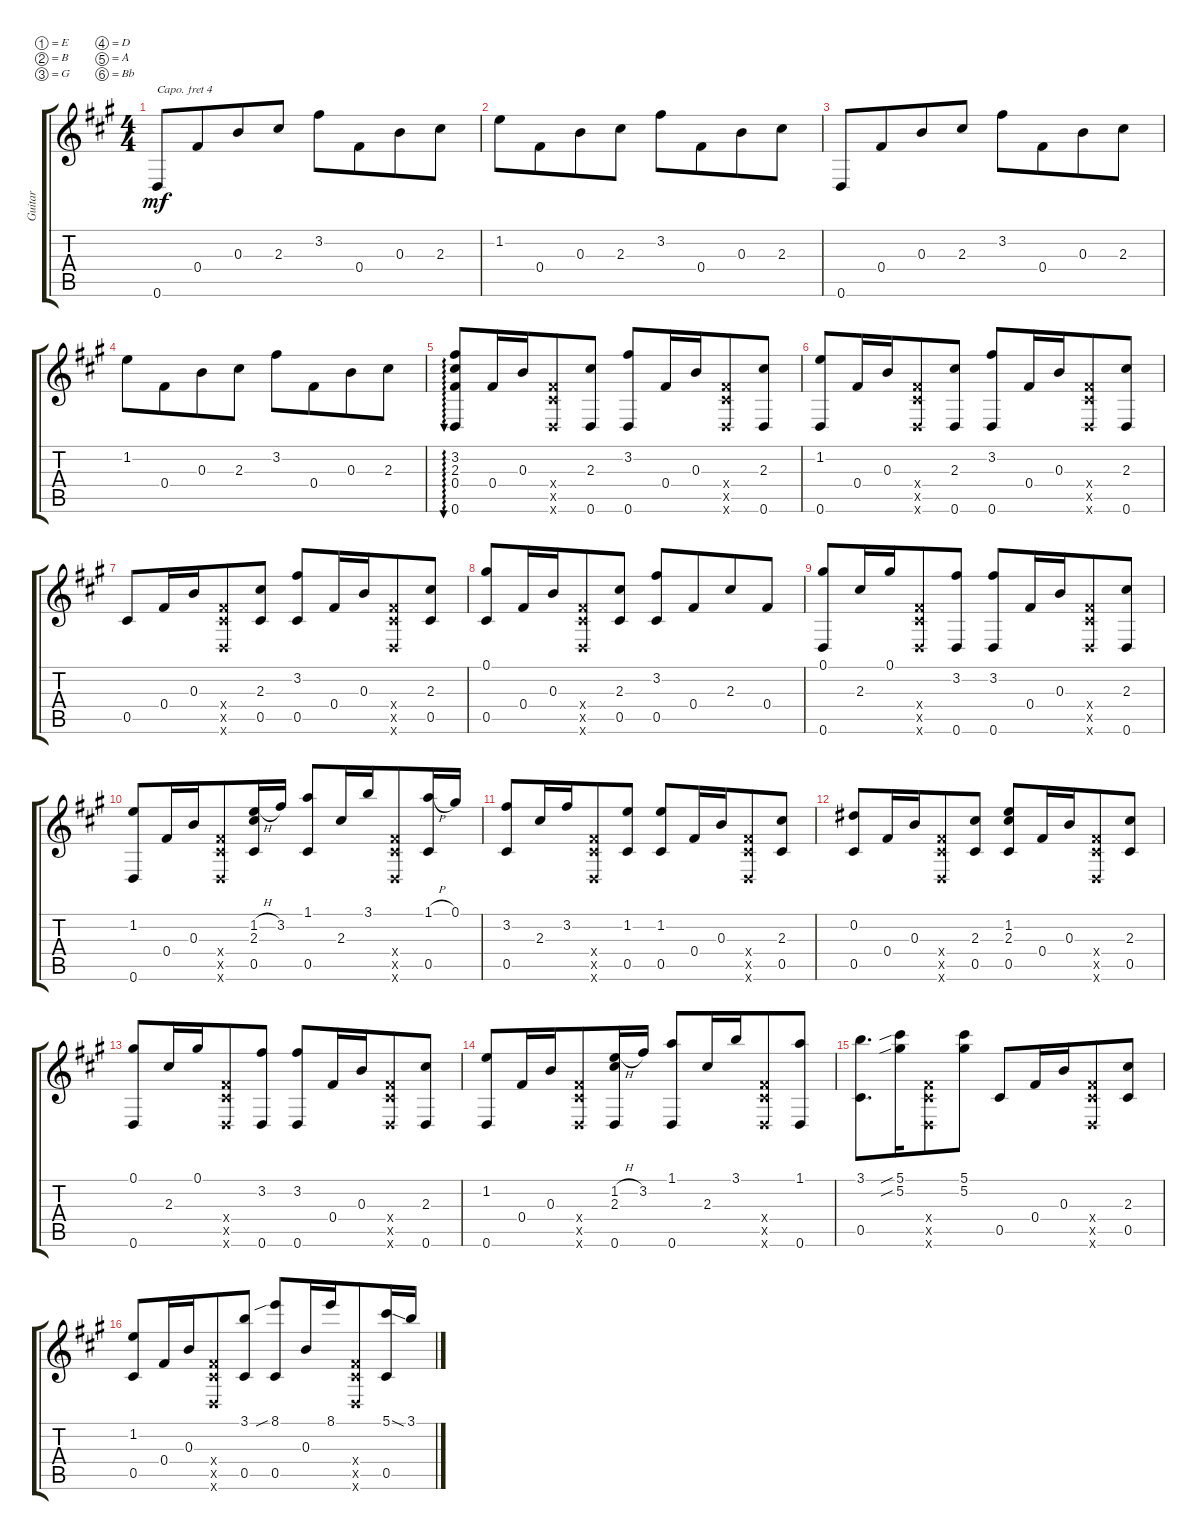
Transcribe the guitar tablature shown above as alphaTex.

\defaultSystemsLayout 4
\bracketExtendMode groupsimilarinstruments
\useSystemSignSeparator
\otherSystemsTrackNameOrientation horizontal
\chordDiagramsInScore
\track ("Guitarra" "Guitar") {instrument acousticguitarnylon}
\staff {score tabs}
\capo 4
\tuning (E4 B3 G3 D3 A2 Bb1)
\ts (4 4)
\beaming (8 4 4)
\tempo (105 hide)
\clef g2
\ks a
0.6{acc forcenatural}.8{dy mf instrument acousticguitarnylon beam Up} 0.4{acc #}.8{beam Up} 0.3{acc forcenatural}.8{beam Up} 2.3{acc #}.8{beam Up} 3.2{acc #}.8{beam Down} 0.4{acc #}.8{beam Down} 0.3{acc forcenatural}.8{beam Down} 2.3{acc #}.8{beam Down} |
1.2{acc forcenatural}.8{beam Down} 0.4{acc #}.8{beam Down} 0.3{acc forcenatural}.8{beam Down} 2.3{acc #}.8{beam Down} 3.2{acc #}.8{beam Down} 0.4{acc #}.8{beam Down} 0.3{acc forcenatural}.8{beam Down} 2.3{acc #}.8{beam Down} |
0.6{acc forcenatural}.8{beam Up} 0.4{acc #}.8{beam Up} 0.3{acc forcenatural}.8{beam Up} 2.3{acc #}.8{beam Up} 3.2{acc #}.8{beam Down} 0.4{acc #}.8{beam Down} 0.3{acc forcenatural}.8{beam Down} 2.3{acc #}.8{beam Down} |
1.2{acc forcenatural}.8{beam Down} 0.4{acc #}.8{beam Down} 0.3{acc forcenatural}.8{beam Down} 2.3{acc #}.8{beam Down} 3.2{acc #}.8{beam Down} 0.4{acc #}.8{beam Down} 0.3{acc forcenatural}.8{beam Down} 2.3{acc #}.8{beam Down} |
(0.6{acc forcenatural} 3.2{acc #} 2.3{acc #} 0.4{acc #}).8{au 0 beam Up} 0.4{acc #}.16{beam Up} 0.3{acc forcenatural}.16{beam Up} (0.6{x acc forcenatural} 0.5{x acc #} 0.4{x acc #}).8{beam Up} (2.3{acc #} 0.6{acc forcenatural}).8{beam Up} (3.2{acc #} 0.6{acc forcenatural}).8{beam Up} 0.4{acc #}.16{beam Up} 0.3{acc forcenatural}.16{beam Up} (0.6{x acc forcenatural} 0.4{x acc #} 0.5{x acc #}).8{beam Up} (2.3{acc #} 0.6{acc forcenatural}).8{beam Up} |
(1.2{acc forcenatural} 0.6{acc forcenatural}).8{beam Up} 0.4{acc #}.16{beam Up} 0.3{acc forcenatural}.16{beam Up} (0.6{x acc forcenatural} 0.5{x acc #} 0.4{x acc #}).8{beam Up} (2.3{acc #} 0.6{acc forcenatural}).8{beam Up} (3.2{acc #} 0.6{acc forcenatural}).8{beam Up} 0.4{acc #}.16{beam Up} 0.3{acc forcenatural}.16{beam Up} (0.6{x acc forcenatural} 0.4{x acc #} 0.5{x acc #}).8{beam Up} (2.3{acc #} 0.6{acc forcenatural}).8{beam Up} |
0.5{acc #}.8{beam Up} 0.4{acc #}.16{beam Up} 0.3{acc forcenatural}.16{beam Up} (0.6{x acc forcenatural} 0.5{x acc #} 0.4{x acc #}).8{beam Up} (2.3{acc #} 0.5{acc #}).8{beam Up} (3.2{acc #} 0.5{acc #}).8{beam Up} 0.4{acc #}.16{beam Up} 0.3{acc forcenatural}.16{beam Up} (0.6{x acc forcenatural} 0.4{x acc #} 0.5{x acc #}).8{beam Up} (2.3{acc #} 0.5{acc #}).8{beam Up} |
(0.1{acc #} 0.5{acc #}).8{beam Up} 0.4{acc #}.16{beam Up} 0.3{acc forcenatural}.16{beam Up} (0.6{x acc forcenatural} 0.5{x acc #} 0.4{x acc #}).8{beam Up} (2.3{acc #} 0.5{acc #}).8{beam Up} (3.2{acc #} 0.5{acc #}).8{beam Up} 0.4{acc #}.8{beam Up} 2.3{acc #}.8{beam Up} 0.4{acc #}.8{beam Up} |
(0.1{acc #} 0.6{acc forcenatural}).8{beam Up} 2.3{acc #}.16{beam Up} 0.1{acc #}.16{beam Up} (0.6{x acc forcenatural} 0.5{x acc #} 0.4{x acc #}).8{beam Up} (3.2{acc #} 0.6{acc forcenatural}).8{beam Up} (3.2{acc #} 0.6{acc forcenatural}).8{beam Up} 0.4{acc #}.16{beam Up} 0.3{acc forcenatural}.16{beam Up} (0.6{x acc forcenatural} 0.4{x acc #} 0.5{x acc #}).8{beam Up} (2.3{acc #} 0.6{acc forcenatural}).8{beam Up} |
(1.2{acc forcenatural} 0.6{acc forcenatural}).8{beam Up} 0.4{acc #}.16{beam Up} 0.3{acc forcenatural}.16{beam Up} (0.6{x acc forcenatural} 0.5{x acc #} 0.4{x acc #}).8{beam Up} (1.2{h acc forcenatural} 2.3{acc #} 0.5{acc #}).16{beam Up} 3.2{acc #}.16{beam Up} (1.1{acc forcenatural} 0.5{acc #}).8{beam Up} 2.3{acc #}.16{beam Up} 3.1{acc forcenatural}.16{beam Up} (0.6{x acc forcenatural} 0.4{x acc #} 0.5{x acc #}).8{beam Up} (1.1{h acc forcenatural} 0.5{acc #}).16{beam Up} 0.1{acc #}.16{beam Up} |
(3.2{acc #} 0.5{acc #}).8{beam Up} 2.3{acc #}.16{beam Up} 3.2{acc #}.16{beam Up} (0.6{x acc forcenatural} 0.5{x acc #} 0.4{x acc #}).8{beam Up} (1.2{acc forcenatural} 0.5{acc #}).8{beam Up} (1.2{acc forcenatural} 0.5{acc #}).8{beam Up} 0.4{acc #}.16{beam Up} 0.3{acc forcenatural}.16{beam Up} (0.6{x acc forcenatural} 0.4{x acc #} 0.5{x acc #}).8{beam Up} (2.3{acc #} 0.5{acc #}).8{beam Up} |
(0.2{acc #} 0.5{acc #}).8{beam Up} 0.4{acc #}.16{beam Up} 0.3{acc forcenatural}.16{beam Up} (0.6{x acc forcenatural} 0.5{x acc #} 0.4{x acc #}).8{beam Up} (2.3{acc #} 0.5{acc #}).8{beam Up} (1.2{acc forcenatural} 2.3{acc #} 0.5{acc #}).8{beam Up} 0.4{acc #}.16{beam Up} 0.3{acc forcenatural}.16{beam Up} (0.6{x acc forcenatural} 0.4{x acc #} 0.5{x acc #}).8{beam Up} (2.3{acc #} 0.5{acc #}).8{beam Up} |
(0.1{acc #} 0.6{acc forcenatural}).8{beam Up} 2.3{acc #}.16{beam Up} 0.1{acc #}.16{beam Up} (0.6{x acc forcenatural} 0.5{x acc #} 0.4{x acc #}).8{beam Up} (3.2{acc #} 0.6{acc forcenatural}).8{beam Up} (3.2{acc #} 0.6{acc forcenatural}).8{beam Up} 0.4{acc #}.16{beam Up} 0.3{acc forcenatural}.16{beam Up} (0.6{x acc forcenatural} 0.4{x acc #} 0.5{x acc #}).8{beam Up} (2.3{acc #} 0.6{acc forcenatural}).8{beam Up} |
(1.2{acc forcenatural} 0.6{acc forcenatural}).8{beam Up} 0.4{acc #}.16{beam Up} 0.3{acc forcenatural}.16{beam Up} (0.6{x acc forcenatural} 0.5{x acc #} 0.4{x acc #}).8{beam Up} (1.2{h acc forcenatural} 2.3{acc #} 0.6{acc forcenatural}).16{beam Up} 3.2{acc #}.16{beam Up} (1.1{acc forcenatural} 0.6{acc forcenatural}).8{beam Up} 2.3{acc #}.16{beam Up} 3.1{acc forcenatural}.16{beam Up} (0.6{x acc forcenatural} 0.4{x acc #} 0.5{x acc #}).8{beam Up} (1.1{acc forcenatural} 0.6{acc forcenatural}).8{beam Up} |
(3.1{acc forcenatural} 0.5{acc #}).8{d beam Down} (5.2{sib acc #} 5.1{sib acc #}).16{beam Down} (0.6{x acc forcenatural} 0.5{x acc #} 0.4{x acc #}).8{beam Down} (5.1{acc #} 5.2{acc #}).8{beam Down} 0.5{acc #}.8{beam Up} 0.4{acc #}.16{beam Up} 0.3{acc forcenatural}.16{beam Up} (0.6{x acc forcenatural} 0.4{x acc #} 0.5{x acc #}).8{beam Up} (2.3{acc #} 0.5{acc #}).8{beam Up} |
(1.2{acc forcenatural} 0.5{acc #}).8{beam Up} 0.4{acc #}.16{beam Up} 0.3{acc forcenatural}.16{beam Up} (0.6{x acc forcenatural} 0.5{x acc #} 0.4{x acc #}).8{beam Up} (3.1{acc forcenatural} 0.5{acc #}).8{beam Up} (8.1{sib acc forcenatural} 0.5{acc #}).8{beam Up} 0.3{acc forcenatural}.16{beam Up} 8.1{acc forcenatural}.16{beam Up} (0.6{x acc forcenatural} 0.5{x acc #} 0.4{x acc #}).8{beam Up} (5.1{sod acc #} 0.5{acc #}).16{beam Up} 3.1{acc forcenatural}.16{beam Up}
